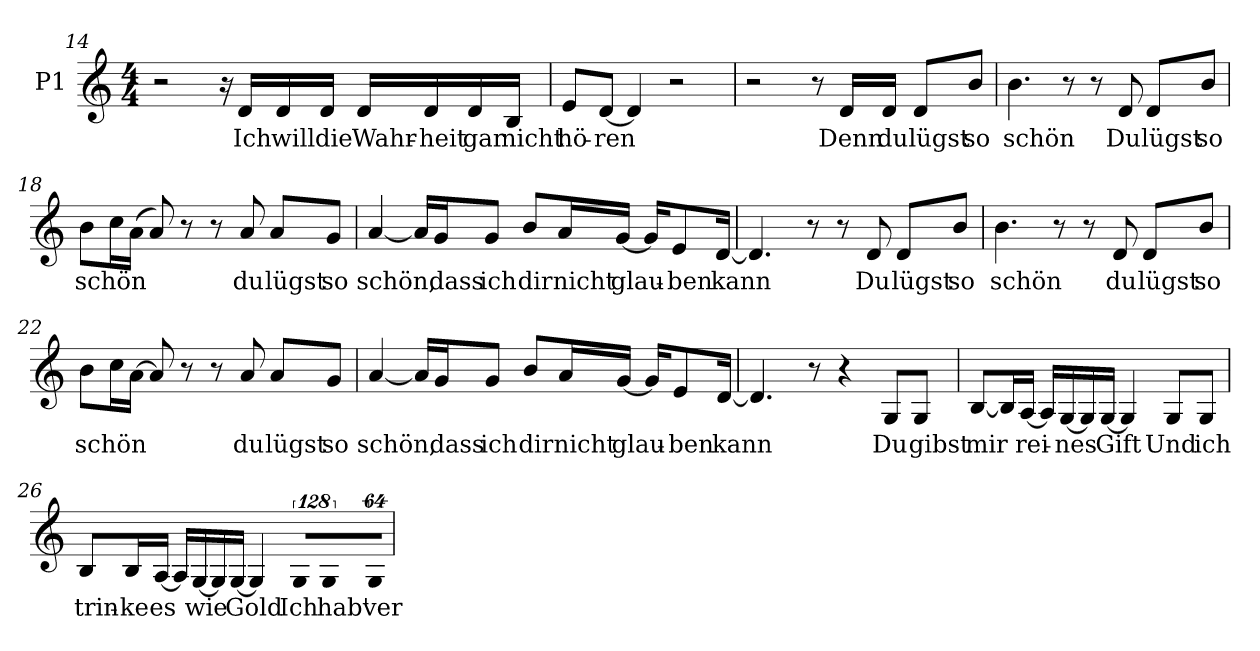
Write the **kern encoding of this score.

**kern	**text
*part1	*part1
*staff1	*staff1
*I"P1	*
!!LO:LB:g=z
*clefG2	*
*k[]	*
*C:	*
*M4/4	*
=14	=14
2r	.
16r	.
!	!LO:LY:b:color=#000000
16di/LL	Ich
!	!LO:LY:b:color=#000000
16di/	will
!	!LO:LY:b:color=#000000
16di/JJ	die
!	!LO:LY:b:color=#000000
16di/LL	Wahr-
!	!LO:LY:b:color=#000000
16di/	-heit
!	!LO:LY:b:color=#000000
16di/	gar
!	!LO:LY:b:color=#000000
16Bi/JJ	nicht
=15	=15
!	!LO:LY:b:color=#000000
8ei/L	hö-
!	!LO:LY:b:color=#000000
[<8di/J	-ren
4di/]	.
2r	.
=16	=16
2r	.
8r	.
!	!LO:LY:b:color=#000000
16di/LL	Denn
!	!LO:LY:b:color=#000000
16di/JJ	du
!	!LO:LY:b:color=#000000
8di/L	lügst
!	!LO:LY:b:color=#000000
8bi/J	so
!!LO:LB:g=z
=17	=17
!	!LO:LY:b:color=#000000
4.bi\	schön
8r	.
8r	.
!	!LO:LY:b:color=#000000
8di/	Du
!	!LO:LY:b:color=#000000
8di/L	lügst
!	!LO:LY:b:color=#000000
8bi/J	so
=18	=18
!	!LO:LY:b:color=#000000
8bi\L	schön
16cci\L	.
(16ai\JJ	.
8ai/)	.
8r	.
8r	.
!	!LO:LY:b:color=#000000
8ai/	du
!	!LO:LY:b:color=#000000
8ai/L	lügst
!	!LO:LY:b:color=#000000
8gi/J	so
=19	=19
!	!LO:LY:b:color=#000000
[<4ai/	schön,
16ai/LL]	.
!	!LO:LY:b:color=#000000
16gi/J	dass
!	!LO:LY:b:color=#000000
8gi/J	ich
!	!LO:LY:b:color=#000000
8bi/L	dir
!	!LO:LY:b:color=#000000
16ai/L	nicht
!	!LO:LY:b:color=#000000
[<16gi/JJ	glau-
16gi/KL]	.
!	!LO:LY:b:color=#000000
8ei/	-ben
!	!LO:LY:b:color=#000000
[<16di/Jk	kann
!!LO:LB:g=z
=20	=20
4.di/]	.
8r	.
8r	.
!	!LO:LY:b:color=#000000
8di/	Du
!	!LO:LY:b:color=#000000
8di/L	lügst
!	!LO:LY:b:color=#000000
8bi/J	so
=21	=21
!	!LO:LY:b:color=#000000
4.bi\	schön
8r	.
8r	.
!	!LO:LY:b:color=#000000
8di/	du
!	!LO:LY:b:color=#000000
8di/L	lügst
!	!LO:LY:b:color=#000000
8bi/J	so
=22	=22
!	!LO:LY:b:color=#000000
8bi\L	schön
16cci\L	.
[>16ai\JJ	.
8ai/]	.
8r	.
8r	.
!	!LO:LY:b:color=#000000
8ai/	du
!	!LO:LY:b:color=#000000
8ai/L	lügst
!	!LO:LY:b:color=#000000
8gi/J	so
!!LO:LB:g=z
=23	=23
!	!LO:LY:b:color=#000000
[<4ai/	schön,
16ai/LL]	.
!	!LO:LY:b:color=#000000
16gi/J	dass
!	!LO:LY:b:color=#000000
8gi/J	ich
!	!LO:LY:b:color=#000000
8bi/L	dir
!	!LO:LY:b:color=#000000
16ai/L	nicht
!	!LO:LY:b:color=#000000
[<16gi/JJ	glau-
16gi/KL]	.
!	!LO:LY:b:color=#000000
8ei/	-ben
!	!LO:LY:b:color=#000000
[<16di/Jk	kann
=24	=24
4.di/]	.
8r	.
4r	.
!	!LO:LY:b:color=#000000
8Gi/L	Du
!	!LO:LY:b:color=#000000
8Gi/J	gibst
=25	=25
!	!LO:LY:b:color=#000000
[<8Bi/L	mir
16Bi/L]	.
!	!LO:LY:b:color=#000000
[<16Ai/JJ	rei-
16Ai/LL]	.
!	!LO:LY:b:color=#000000
[<16Gi/	-nes
16Gi/]	.
!	!LO:LY:b:color=#000000
[<16Gi/JJ	Gift
4Gi/]	.
!	!LO:LY:b:color=#000000
8Gi/L	Und
!	!LO:LY:b:color=#000000
8Gi/J	ich
!!LO:LB:g=z
=26	=26
!	!LO:LY:b:color=#000000
8Bi/L	trin-
!	!LO:LY:b:color=#000000
16Bi/L	-ke
!	!LO:LY:b:color=#000000
[<16Ai/JJ	es
16Ai/LL]	.
!	!LO:LY:b:color=#000000
[<16Gi/	wie
16Gi/]	.
!	!LO:LY:b:color=#000000
[<16Gi/JJ	Gold
4Gi/]	.
!LO:N:vis=8	!
!	!LO:LY:b:color=#000000
1024%85Gi/L	Ich
!LO:N:vis=8	!
!	!LO:LY:b:color=#000000
1024%85Gi/	hab'
!LO:N:vis=8	!
!	!LO:LY:b:color=#000000
512%43Gi/J	ver-
=	=
*-	*-
